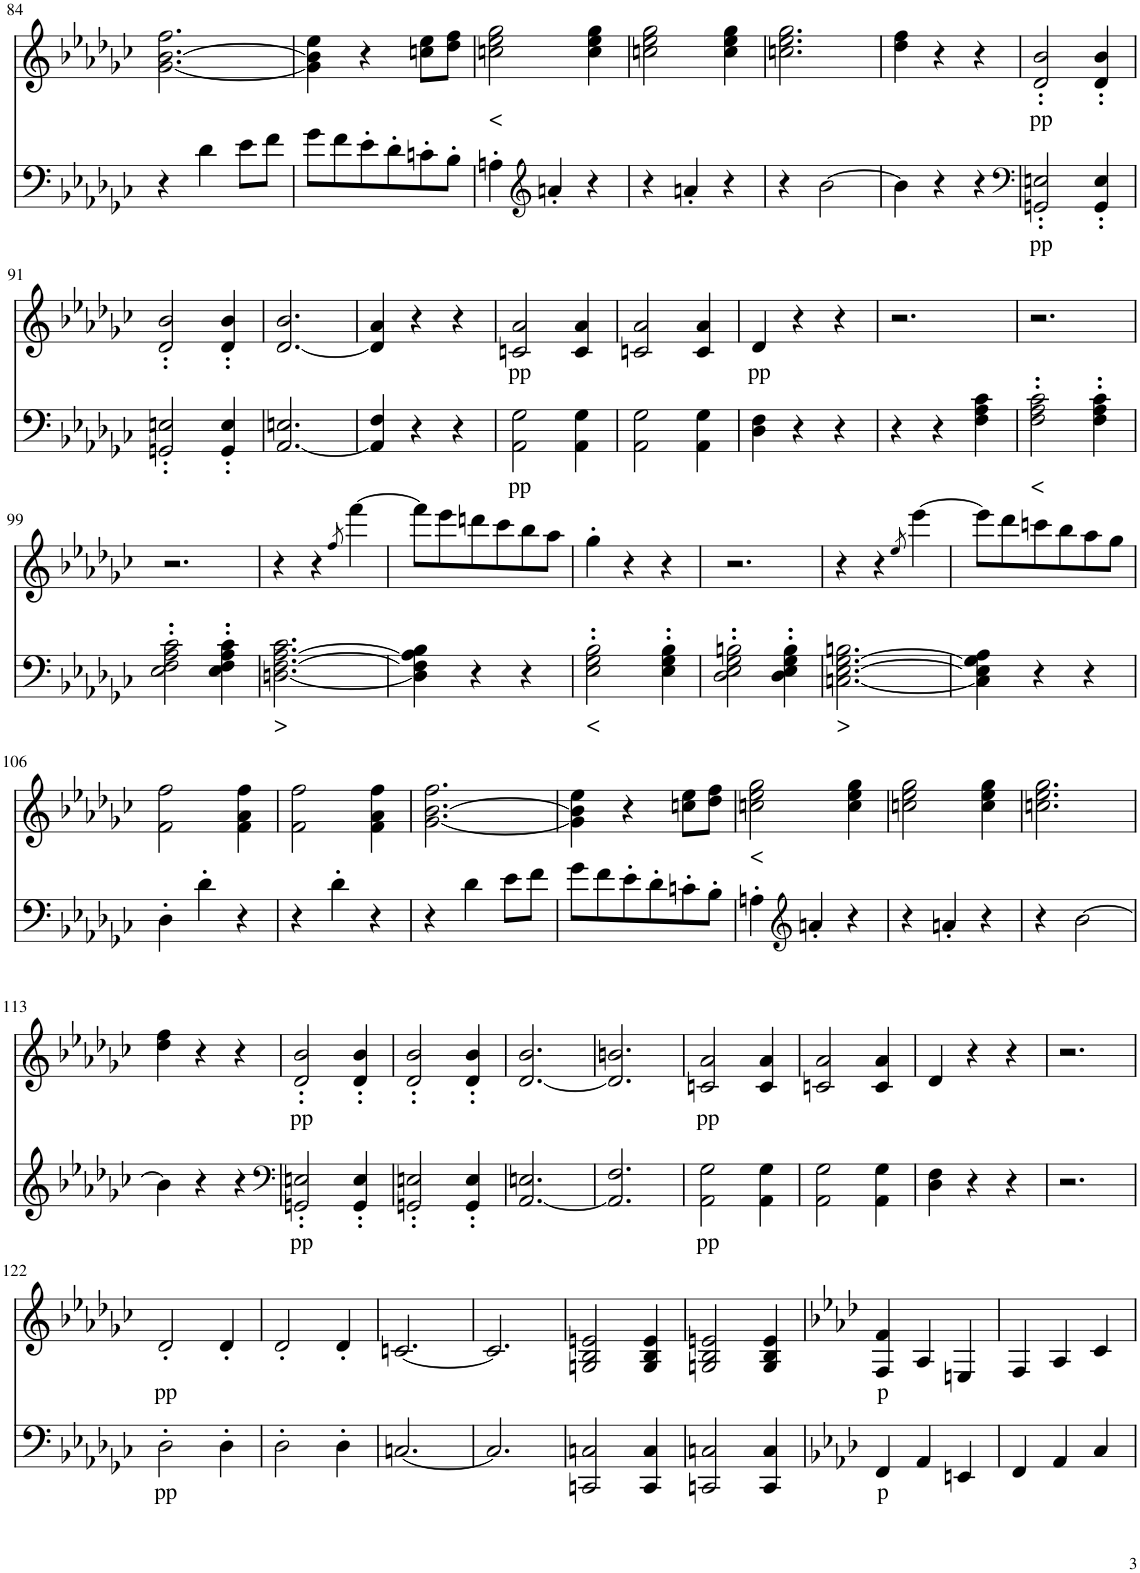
**kern	**text	**kern	**text
*part2	*part2	*part1	*part1
*staff2	*staff2	*staff1	*staff1
*I"piano	*	*I"piano	*
*I'Pno	*	*I'Pno	*
!!LO:PB:g=z
*clefF4	*	*clefG2	*
*k[b-e-a-d-g-c-]	*	*k[b-e-a-d-g-c-]	*
*M3/4	*	*M3/4	*
=84	=84	=84	=84
4r	.	[2.g-\ [2.b-\ 2.ff\	.
4d-\	.	.	.
8e-\L	.	.	.
8f\J	.	.	.
=85	=85	=85	=85
8g-\L	.	4g-\] 4b-\] 4ee-\	.
8f\	.	.	.
8e-'\	.	4r	.
8d-'\	.	.	.
8cn'\	.	8ccn\ 8ee-\L	.
8B-'\J	.	8dd-\ 8ff\J	.
=86	=86	=86	=86
!	!	!	!LO:LY:b
4An'\	.	2ccn\ 2ee-\ 2gg-\	<
*clefG2	*	*	*
4an'/	.	.	.
4r	.	4cc\ 4ee-\ 4gg-\	.
=87	=87	=87	=87
4r	.	2ccn\ 2ee-\ 2gg-\	.
4an'/	.	.	.
4r	.	4cc\ 4ee-\ 4gg-\	.
=88	=88	=88	=88
4r	.	2.ccn\ 2.ee-\ 2.gg-\	.
[2b-\	.	.	.
=89	=89	=89	=89
4b-\]	.	4dd-\ 4ff\	.
4r	.	4r	.
4r	.	4r	.
=90	=90	=90	=90
*clefF4	*	*	*
!	!LO:LY:b	!	!LO:LY:b
2GGn/' 2En/'	pp	2d-/' 2b-/'	pp
4GG/' 4E/'	.	4d-/' 4b-/'	.
!!LO:LB:g=z
=91	=91	=91	=91
2GGn/' 2En/'	.	2d-/' 2b-/'	.
4GG/' 4E/'	.	4d-/' 4b-/'	.
=92	=92	=92	=92
[2.AA-/ 2.En/	.	[2.d-/ 2.b-/	.
=93	=93	=93	=93
4AA-/] 4F/	.	4d-/] 4a-/	.
4r	.	4r	.
4r	.	4r	.
=94	=94	=94	=94
!	!LO:LY:b	!	!LO:LY:b
2AA-\ 2G-\	pp	2cn/ 2a-/	pp
4AA-\ 4G-\	.	4c/ 4a-/	.
=95	=95	=95	=95
2AA-\ 2G-\	.	2cn/ 2a-/	.
4AA-\ 4G-\	.	4c/ 4a-/	.
=96	=96	=96	=96
!	!	!	!LO:LY:b
4D-\ 4F\	.	4d-/	pp
4r	.	4r	.
4r	.	4r	.
=97	=97	=97	=97
4r	.	2.r	.
4r	.	.	.
4F\ 4A-\ 4c-\	.	.	.
=98	=98	=98	=98
!	!LO:LY:b	!	!
2F\' 2A-\' 2c-\'	<	2.r	.
4F\' 4A-\' 4c-\'	.	.	.
!!LO:LB:g=z
=99	=99	=99	=99
2E-\' 2F\' 2A-\' 2c-\'	.	2.r	.
4E-\' 4F\' 4A-\' 4c-\'	.	.	.
=100	=100	=100	=100
!	!LO:LY:b	!	!
[2.Dn\ [2.F\ [2.A-\ 2.c-\	>	4r	.
.	.	4r	.
.	.	8qff/	.
.	.	[4fff\	.
=101	=101	=101	=101
4D\] 4F\] 4A-\] 4B-\	.	8fff\L]	.
.	.	8eee-\	.
4r	.	8dddn\	.
.	.	8ccc-\	.
4r	.	8bb-\	.
.	.	8aa-\J	.
=102	=102	=102	=102
!	!LO:LY:b	!	!
2E-\' 2G-\' 2B-\'	<	4gg-'\	.
.	.	4r	.
4E-\' 4G-\' 4B-\'	.	4r	.
=103	=103	=103	=103
2D-\' 2E-\' 2G-\' 2Bn\'	.	2.r	.
4D-\' 4E-\' 4G-\' 4B\'	.	.	.
=104	=104	=104	=104
!	!LO:LY:b	!	!
[2.Cn\ [2.E-\ [2.G-\ 2.Bn\	>	4r	.
.	.	4r	.
.	.	8qee-/	.
.	.	[4eee-\	.
=105	=105	=105	=105
4C\] 4E-\] 4G-\] 4A-\	.	8eee-\L]	.
.	.	8ddd-\	.
4r	.	8cccn\	.
.	.	8bb-\	.
4r	.	8aa-\	.
.	.	8gg-\J	.
!!LO:LB:g=z
=106	=106	=106	=106
4D-'\	.	2f\ 2ff\	.
4d-'\	.	.	.
4r	.	4f\ 4a-\ 4ff\	.
=107	=107	=107	=107
4r	.	2f\ 2ff\	.
4d-'\	.	.	.
4r	.	4f\ 4a-\ 4ff\	.
=108	=108	=108	=108
4r	.	[2.g-\ [2.b-\ 2.ff\	.
4d-\	.	.	.
8e-\L	.	.	.
8f\J	.	.	.
=109	=109	=109	=109
8g-\L	.	4g-\] 4b-\] 4ee-\	.
8f\	.	.	.
8e-'\	.	4r	.
8d-'\	.	.	.
8cn'\	.	8ccn\ 8ee-\L	.
8B-'\J	.	8dd-\ 8ff\J	.
=110	=110	=110	=110
!	!	!	!LO:LY:b
4An'\	.	2ccn\ 2ee-\ 2gg-\	<
*clefG2	*	*	*
4an'/	.	.	.
4r	.	4cc\ 4ee-\ 4gg-\	.
=111	=111	=111	=111
4r	.	2ccn\ 2ee-\ 2gg-\	.
4an'/	.	.	.
4r	.	4cc\ 4ee-\ 4gg-\	.
=112	=112	=112	=112
4r	.	2.ccn\ 2.ee-\ 2.gg-\	.
[2b-\	.	.	.
!!LO:LB:g=z
=113	=113	=113	=113
4b-\]	.	4dd-\ 4ff\	.
4r	.	4r	.
4r	.	4r	.
=114	=114	=114	=114
*clefF4	*	*	*
!	!LO:LY:b	!	!LO:LY:b
2GGn/' 2En/'	pp	2d-/' 2b-/'	pp
4GG/' 4E/'	.	4d-/' 4b-/'	.
=115	=115	=115	=115
2GGn/' 2En/'	.	2d-/' 2b-/'	.
4GG/' 4E/'	.	4d-/' 4b-/'	.
=116	=116	=116	=116
[2.AA-/ 2.En/	.	[2.d-/ 2.b-/	.
=117	=117	=117	=117
2.AA-/] 2.F/	.	2.d-/] 2.bn/	.
=118	=118	=118	=118
!	!LO:LY:b	!	!LO:LY:b
2AA-\ 2G-\	pp	2cn/ 2a-/	pp
4AA-\ 4G-\	.	4c/ 4a-/	.
=119	=119	=119	=119
2AA-\ 2G-\	.	2cn/ 2a-/	.
4AA-\ 4G-\	.	4c/ 4a-/	.
=120	=120	=120	=120
4D-\ 4F\	.	4d-/	.
4r	.	4r	.
4r	.	4r	.
=121	=121	=121	=121
2.r	.	2.r	.
!!LO:LB:g=z
=122	=122	=122	=122
!	!LO:LY:b	!	!LO:LY:b
2D-'\	pp	2d-'/	pp
4D-'\	.	4d-'/	.
=123	=123	=123	=123
2D-'\	.	2d-'/	.
4D-'\	.	4d-'/	.
=124	=124	=124	=124
[2.Cn/	.	[2.cn/	.
=125	=125	=125	=125
2.C/]	.	2.c/]	.
=126	=126	=126	=126
2CCn/ 2Cn/	.	2Gn/ 2B-/ 2en/	.
4CC/ 4C/	.	4G/ 4B-/ 4e/	.
=127	=127	=127	=127
2CCn/ 2Cn/	.	2Gn/ 2B-/ 2en/	.
4CC/ 4C/	.	4G/ 4B-/ 4e/	.
=128	=128	=128	=128
*k[b-e-a-d-]	*	*k[b-e-a-d-]	*
!	!LO:LY:b	!	!LO:LY:b
4FF/	p	4F/ 4f/	p
4AA-/	.	4A-/	.
4EEn/	.	4En/	.
=129	=129	=129	=129
4FF/	.	4F/	.
4AA-/	.	4A-/	.
4C/	.	4c/	.
=	=	=	=
*-	*-	*-	*-
